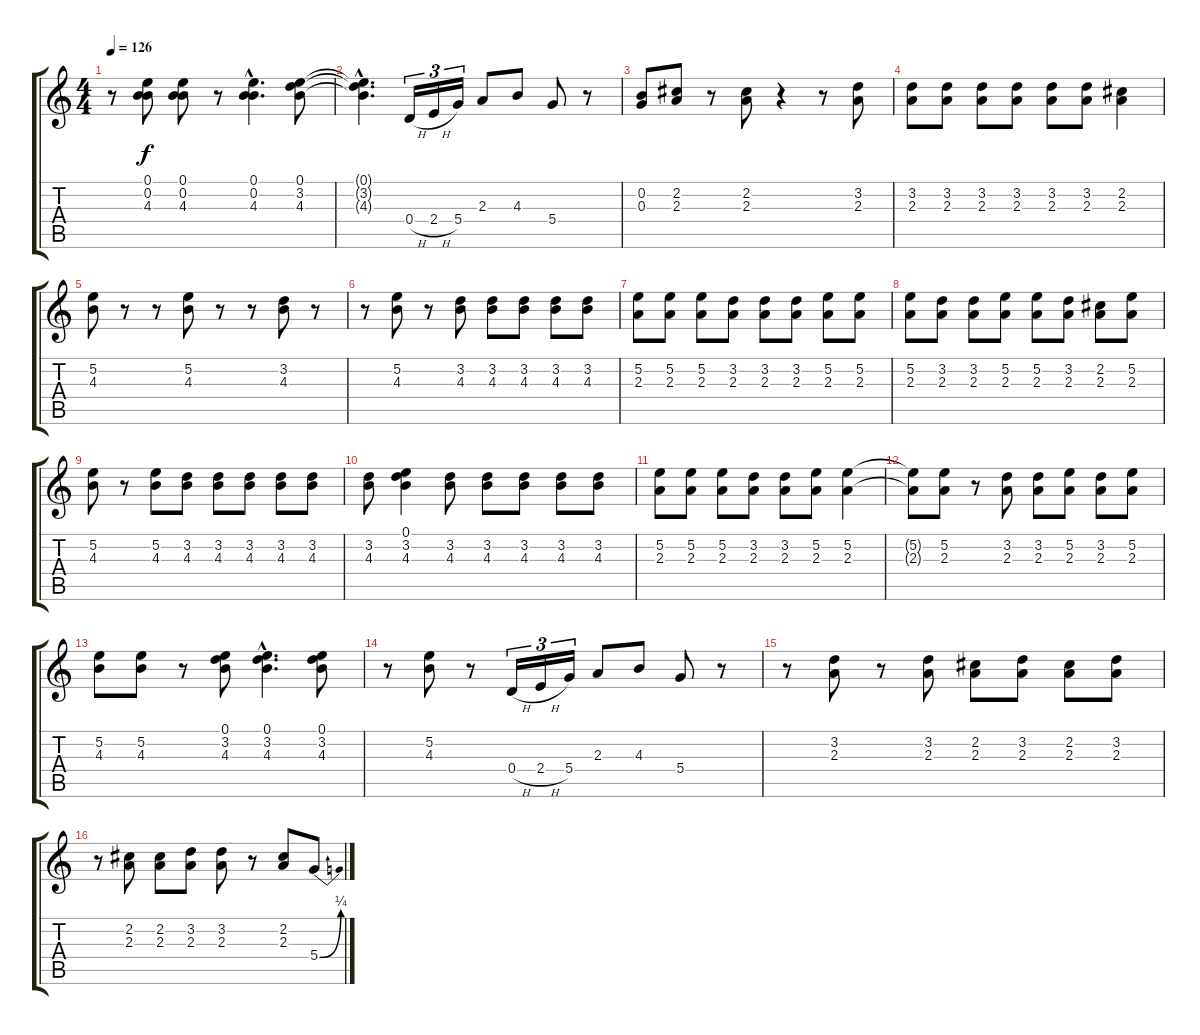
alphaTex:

\track "" {instrument electricguitarclean}
\staff {score tabs}
\tuning (E4 B3 G3 D3 A2 E2) {hide}
\ts (4 4)
\tempo 126
\clef g2
\ks c
r.8{dy f} (0.1 0.2 4.3).8 (0.1 0.2 4.3).8 r.8 (0.1{hac} 0.2{hac} 4.3{hac}).4{d} (0.1 3.2 4.3).8 |
(0.1{hac t} 3.2{hac t} 4.3{hac t}).4{d} 0.4{h}.16{tu (3 2)} 2.4{h}.16{tu (3 2)} 5.4.16{tu (3 2)} 2.3.8 4.3.8 5.4.8 r.8 |
(0.2 0.3).8 (2.2 2.3).8 r.8 (2.2 2.3).8 r.4 r.8 (3.2 2.3).8 |
(3.2 2.3).8 (3.2 2.3).8 (3.2 2.3).8 (3.2 2.3).8 (3.2 2.3).8 (3.2 2.3).8 (2.2 2.3).4 |
(5.2 4.3).8 r.8 r.8 (5.2 4.3).8 r.8 r.8 (3.2 4.3).8 r.8 |
r.8 (5.2 4.3).8 r.8 (3.2 4.3).8 (3.2 4.3).8 (3.2 4.3).8 (3.2 4.3).8 (3.2 4.3).8 |
(5.2 2.3).8 (5.2 2.3).8 (5.2 2.3).8 (3.2 2.3).8 (3.2 2.3).8 (3.2 2.3).8 (5.2 2.3).8 (5.2 2.3).8 |
(5.2 2.3).8 (3.2 2.3).8 (3.2 2.3).8 (5.2 2.3).8 (5.2 2.3).8 (3.2 2.3).8 (2.2 2.3).8 (5.2 2.3).8 |
(5.2 4.3).8 r.8 (5.2 4.3).8 (3.2 4.3).8 (3.2 4.3).8 (3.2 4.3).8 (3.2 4.3).8 (3.2 4.3).8 |
(3.2 4.3).8 (0.1 3.2 4.3).4 (3.2 4.3).8 (3.2 4.3).8 (3.2 4.3).8 (3.2 4.3).8 (3.2 4.3).8 |
(5.2 2.3).8 (5.2 2.3).8 (5.2 2.3).8 (3.2 2.3).8 (3.2 2.3).8 (5.2 2.3).8 (5.2 2.3).4 |
(5.2{t} 2.3{t}).8 (5.2 2.3).8 r.8 (3.2 2.3).8 (3.2 2.3).8 (5.2 2.3).8 (3.2 2.3).8 (5.2 2.3).8 |
(5.2 4.3).8 (5.2 4.3).8 r.8 (0.1 3.2 4.3).8 (0.1{hac} 3.2{hac} 4.3{hac}).4{d} (0.1 3.2 4.3).8 |
r.8 (5.2 4.3).8 r.8 0.4{h}.16{tu (3 2)} 2.4{h}.16{tu (3 2)} 5.4.16{tu (3 2)} 2.3.8 4.3.8 5.4.8 r.8 |
r.8 (3.2 2.3).8 r.8 (3.2 2.3).8 (2.2 2.3).8 (3.2 2.3).8 (2.2 2.3).8 (3.2 2.3).8 |
r.8 (2.2 2.3).8 (2.2 2.3).8 (3.2 2.3).8 (3.2 2.3).8 r.8 (2.2 2.3).8 5.4{be (bend 0 0 60 1)}.8
